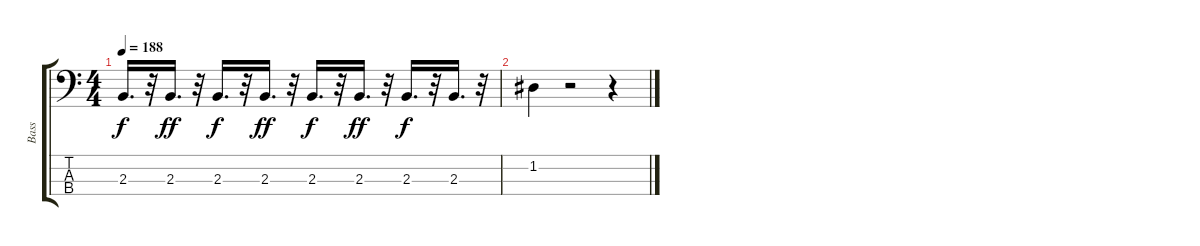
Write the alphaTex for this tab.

\track ("Bass" "Bass") {instrument electricbassfinger}
\staff {score tabs}
\tuning (G2 D2 A1 E1) {hide}
\ts (4 4)
\tempo 188
\clef f4
\ks c
2.3.16{d dy f} r.32 2.3.16{d dy ff} r.32 2.3.16{d dy f} r.32 2.3.16{d dy ff} r.32 2.3.16{d dy f} r.32 2.3.16{d dy ff} r.32 2.3.16{d dy f} r.32 2.3.16{d} r.32 |
1.2.4 r.2 r.4
